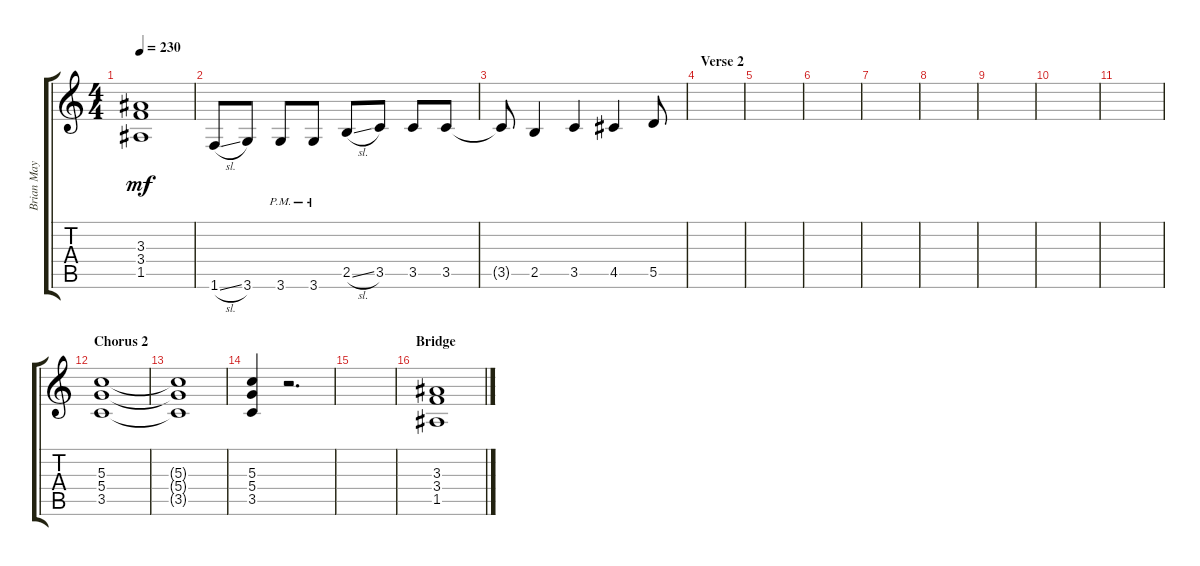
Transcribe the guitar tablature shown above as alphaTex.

\track ("Brian May Rhythm" "Brian May ") {instrument distortionguitar}
\staff {score tabs}
\tuning (E4 B3 G3 D3 A2 E2) {hide}
\ts (4 4)
\tempo 230
\clef g2
\ks c
(3.3{t} 3.4{t} 1.5{t}).1{dy mf} |
1.6{sl}.8 3.6.8 3.6{pm}.8 3.6{pm}.8 2.5{sl}.8 3.5.8 3.5.8 3.5.8 |
3.5{t}.8 2.5.4 3.5.4 4.5.4 5.5.8 |
\section ("" "Verse 2")
|
|
|
|
|
|
|
|
\section ("" "Chorus 2")
(5.3 5.4 3.5).1 |
(5.3{t} 5.4{t} 3.5{t}).1 |
(5.3 5.4 3.5).4 r.2{d} |
|
\section ("" "Bridge")
(3.3 3.4 1.5).1
